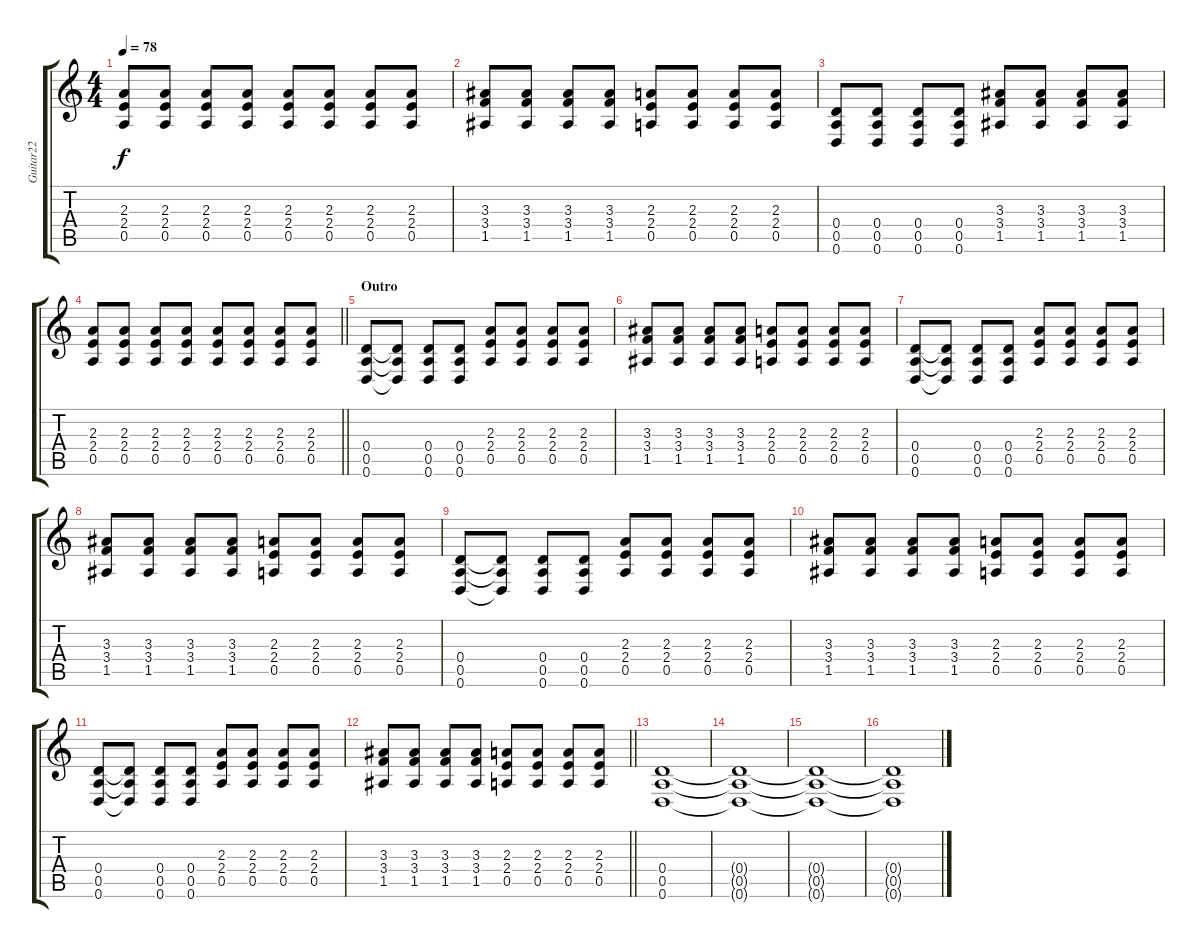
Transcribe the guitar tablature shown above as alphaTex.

\track ("Guitar22" "Guitar22") {instrument distortionguitar}
\staff {score tabs}
\tuning (E4 B3 G3 D3 A2 D2) {hide}
\ts (4 4)
\tempo 78
\clef g2
\ks c
(2.3 2.4 0.5).8{dy f} (2.3 2.4 0.5).8 (2.3 2.4 0.5).8 (2.3 2.4 0.5).8 (2.3 2.4 0.5).8 (2.3 2.4 0.5).8 (2.3 2.4 0.5).8 (2.3 2.4 0.5).8 |
(3.3 3.4 1.5).8 (3.3 3.4 1.5).8 (3.3 3.4 1.5).8 (3.3 3.4 1.5).8 (2.3 2.4 0.5).8 (2.3 2.4 0.5).8 (2.3 2.4 0.5).8 (2.3 2.4 0.5).8 |
(0.4 0.5 0.6).8 (0.4 0.5 0.6).8 (0.4 0.5 0.6).8 (0.4 0.5 0.6).8 (3.3 3.4 1.5).8 (3.3 3.4 1.5).8 (3.3 3.4 1.5).8 (3.3 3.4 1.5).8 |
\barLineRight lightlight
(2.3 2.4 0.5).8 (2.3 2.4 0.5).8 (2.3 2.4 0.5).8 (2.3 2.4 0.5).8 (2.3 2.4 0.5).8 (2.3 2.4 0.5).8 (2.3 2.4 0.5).8 (2.3 2.4 0.5).8 |
\section ("" "Outro")
(0.4 0.5 0.6).8 (0.4{t} 0.5{t} 0.6{t}).8 (0.4 0.5 0.6).8 (0.4 0.5 0.6).8 (2.3 2.4 0.5).8 (2.3 2.4 0.5).8 (2.3 2.4 0.5).8 (2.3 2.4 0.5).8 |
(3.3 3.4 1.5).8 (3.3 3.4 1.5).8 (3.3 3.4 1.5).8 (3.3 3.4 1.5).8 (2.3 2.4 0.5).8 (2.3 2.4 0.5).8 (2.3 2.4 0.5).8 (2.3 2.4 0.5).8 |
(0.4 0.5 0.6).8 (0.4{t} 0.5{t} 0.6{t}).8 (0.4 0.5 0.6).8 (0.4 0.5 0.6).8 (2.3 2.4 0.5).8 (2.3 2.4 0.5).8 (2.3 2.4 0.5).8 (2.3 2.4 0.5).8 |
(3.3 3.4 1.5).8 (3.3 3.4 1.5).8 (3.3 3.4 1.5).8 (3.3 3.4 1.5).8 (2.3 2.4 0.5).8 (2.3 2.4 0.5).8 (2.3 2.4 0.5).8 (2.3 2.4 0.5).8 |
(0.4 0.5 0.6).8 (0.4{t} 0.5{t} 0.6{t}).8 (0.4 0.5 0.6).8 (0.4 0.5 0.6).8 (2.3 2.4 0.5).8 (2.3 2.4 0.5).8 (2.3 2.4 0.5).8 (2.3 2.4 0.5).8 |
(3.3 3.4 1.5).8 (3.3 3.4 1.5).8 (3.3 3.4 1.5).8 (3.3 3.4 1.5).8 (2.3 2.4 0.5).8 (2.3 2.4 0.5).8 (2.3 2.4 0.5).8 (2.3 2.4 0.5).8 |
(0.4 0.5 0.6).8 (0.4{t} 0.5{t} 0.6{t}).8 (0.4 0.5 0.6).8 (0.4 0.5 0.6).8 (2.3 2.4 0.5).8 (2.3 2.4 0.5).8 (2.3 2.4 0.5).8 (2.3 2.4 0.5).8 |
\barLineRight lightlight
(3.3 3.4 1.5).8 (3.3 3.4 1.5).8 (3.3 3.4 1.5).8 (3.3 3.4 1.5).8 (2.3 2.4 0.5).8 (2.3 2.4 0.5).8 (2.3 2.4 0.5).8 (2.3 2.4 0.5).8 |
(0.4 0.5 0.6).1 |
(0.4{t} 0.5{t} 0.6{t}).1 |
(0.4{t} 0.5{t} 0.6{t}).1 |
(0.4{t} 0.5{t} 0.6{t}).1
